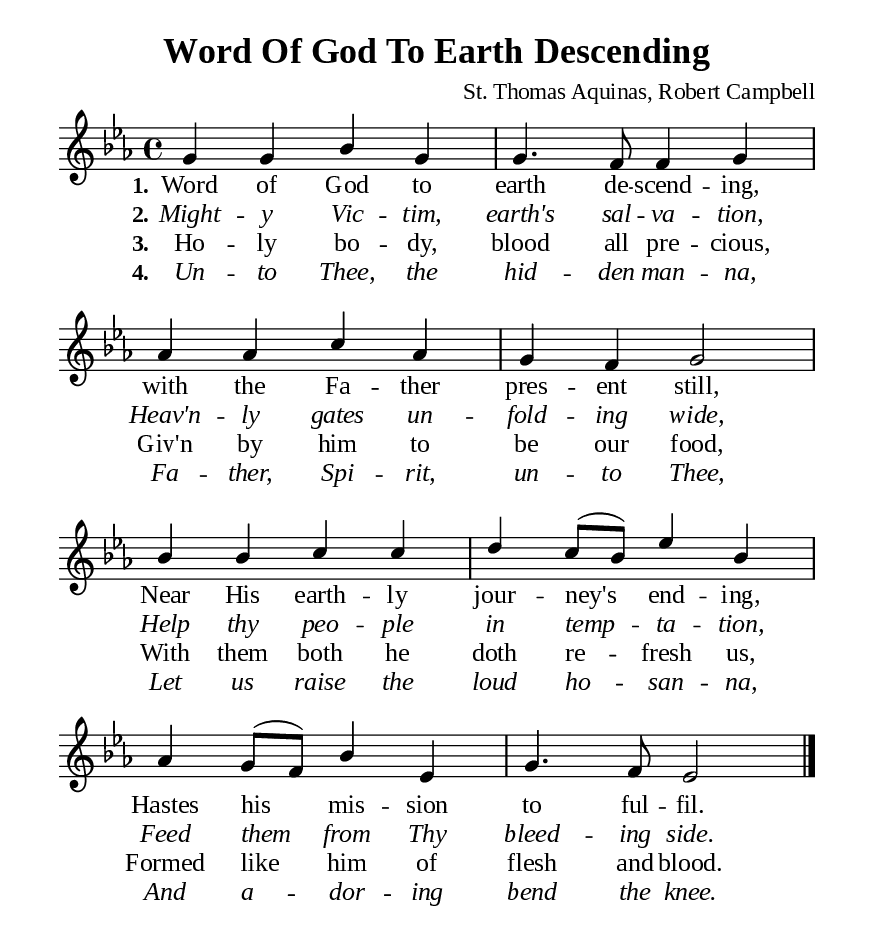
%%%%%%%%%%%%%%%%%%%%%%%%%%%%%
% CONTENTS OF THIS DOCUMENT
% 1. Common settings
% 2. Soprano verse music
% 3. Alto verse music
% 4. Tenor verse music
% 5. Basso verse music
% 6. Verse lyrics
% 7. Layout
%%%%%%%%%%%%%%%%%%%%%%%%%%%%%

%%%%%%%%%%%%%%%%%%%%%%%%%%%%%
% 1. Common settings
%%%%%%%%%%%%%%%%%%%%%%%%%%%%%
\version "2.18.2"

\header {
  title = "Word Of God To Earth Descending"
  composer = "St. Thomas Aquinas, Robert Campbell"
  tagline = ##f
}

global= {
  \key ees \major
  \time 4/4
  \override Score.BarNumber.break-visibility = ##(#f #f #f)
  \override Lyrics.LyricSpace.minimum-distance = #3.0
}

\paper {
  #(set-paper-size "a5")
  top-margin = 10\mm
  bottom-margin = 5\mm
  left-margin = 10\mm
  right-margin = 10\mm
  indent = #0
  #(define fonts
	 (make-pango-font-tree "Liberation Serif"
	 		       "Liberation Serif"
			       "Liberation Serif"
			       (/ 20 20)))
  system-system-spacing = #'((basic-distance . 3) (padding . 3))
}

printItalic = \with {
  \override LyricText.font-shape = #'italic
}

%%%%%%%%%%%%%%%%%%%%%%%%%%%%%
% 2. Soprano verse music
%%%%%%%%%%%%%%%%%%%%%%%%%%%%%
musicVerseSoprano = \relative c' {
  %{ 01 %} g'4 g bes g |
  %{ 02 %} g4. f8 f4 g |
  %{ 03 %} aes aes c aes |
  %{ 04 %} g f g2 |
  %{ 05 %} bes4 bes c c |
  %{ 06 %} d c8 (bes) ees4 bes |
  %{ 07 %} aes g8 (f) bes4 ees, |
  %{ 08 %} g4. f8 ees2 \bar "|."
}

%%%%%%%%%%%%%%%%%%%%%%%%%%%%%
% 6. Verse lyrics
%%%%%%%%%%%%%%%%%%%%%%%%%%%%%
verseOne = \lyricmode {
  \set stanza = #"1."
  Word of God to earth de -- scend -- ing, with the Fa -- ther pres -- ent still,
  Near His earth -- ly jour -- ney's end -- ing, Hastes his mis -- sion to ful -- fil.
}

verseTwo = \lyricmode {
  \set stanza = #"2."
  Might -- y Vic -- tim, earth's sal -- va -- tion, Heav'n -- ly gates un -- fold -- ing wide,
  Help thy peo -- ple in temp -- ta -- tion, Feed them from Thy bleed -- ing side.
}

verseThree = \lyricmode {
  \set stanza = #"3."
  Ho -- ly bo -- dy, blood all pre -- cious, Giv'n  by him to be our food,
  With them both he doth re -- fresh us, Formed like him of flesh and blood.
}

verseFour = \lyricmode {
  \set stanza = #"4."
  Un -- to Thee, the hid -- den man -- na, Fa -- ther, Spi -- rit, un -- to Thee,
  Let us raise the loud ho -- san -- na, And a -- dor -- ing bend the knee.
}

%%%%%%%%%%%%%%%%%%%%%%%%%%%%%
% 7. Layout
%%%%%%%%%%%%%%%%%%%%%%%%%%%%%
\score {
    \new ChoirStaff <<
      \new Staff <<
        \clef "treble"
        \new Voice = "sopranos" { \voiceOne \global \stemUp \slurUp \musicVerseSoprano }
      >>
      \new Lyrics \lyricsto sopranos \verseOne
      \new Lyrics \printItalic \lyricsto sopranos \verseTwo
      \new Lyrics \lyricsto sopranos \verseThree
      \new Lyrics \printItalic \lyricsto sopranos \verseFour
    >>
}
